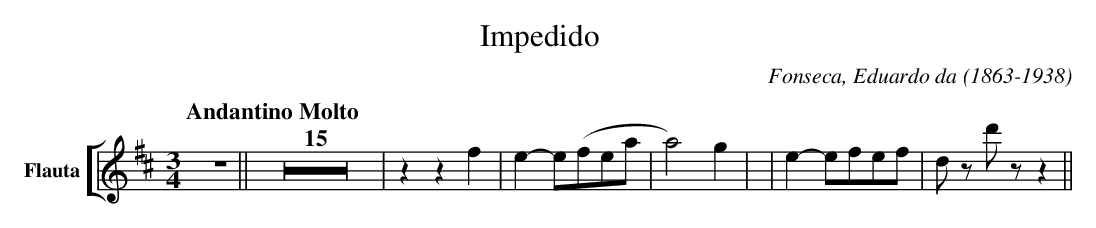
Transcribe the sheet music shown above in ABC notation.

X:1
T:Impedido
C:Fonseca, Eduardo da (1863-1938)
M:3/4
L:1/4
K:D
V: 1 clef=treble name="Flauta" sname="Fl."
%%staves [ 1 ]
[Q:"Andantino Molto"] Z || Z15 | zz f | e-e/(f/e/a/ | a2) g | | e-e/f/e/f/ | d/ z/ d'/ z/ z||
